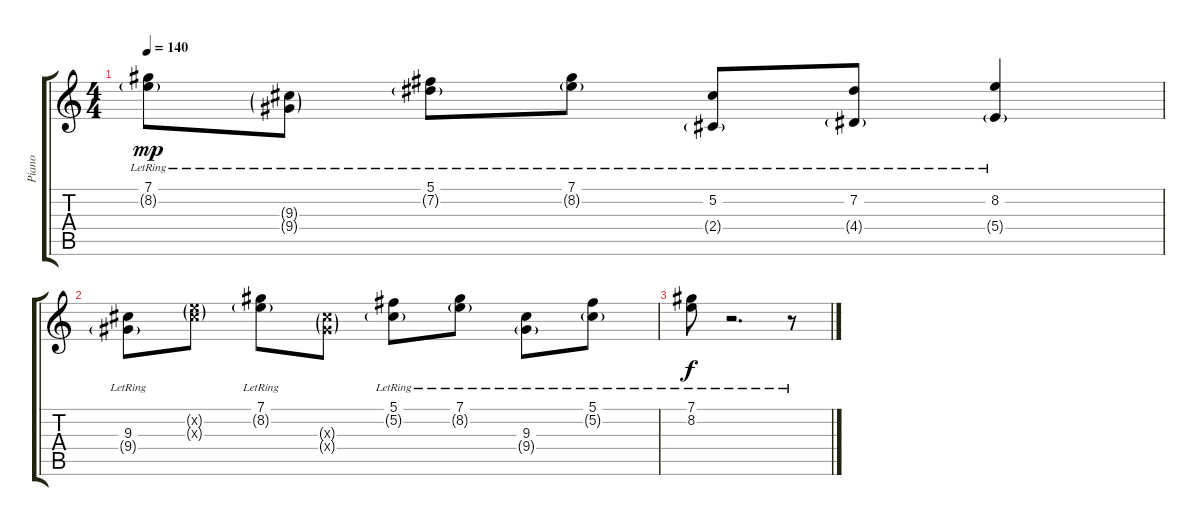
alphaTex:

\track ("Piano" "Piano") {instrument acousticgrandpiano}
\staff {score tabs}
\tuning (Db5 Ab4 E4 B3 Gb3 Db3) {hide}
\ts (4 4)
\tempo 140
\clef g2
\ks c
(7.1{lr} 8.2{g lr}).8{dy mp} (9.3{g lr} 9.4{g lr}).8 (5.1{lr} 7.2{g lr}).8 (7.1{lr} 8.2{g lr}).8 (5.2{lr} 2.4{g lr}).8 (7.2{lr} 4.4{g lr}).8 (8.2{lr} 5.4{g lr}).4 |
(9.3{lr} 9.4{g lr}).8 (8.2{g x} 9.3{g x}).8 (7.1{lr} 8.2{g lr}).8 (9.3{g x} 9.4{g x}).8 (5.1{lr} 5.2{g lr}).8 (7.1{lr} 8.2{g lr}).8 (9.3{lr} 9.4{g lr}).8 (5.1{lr} 5.2{g lr}).8 |
(7.1{lr} 8.2{lr}).8{dy f} r.2{d} r.8
